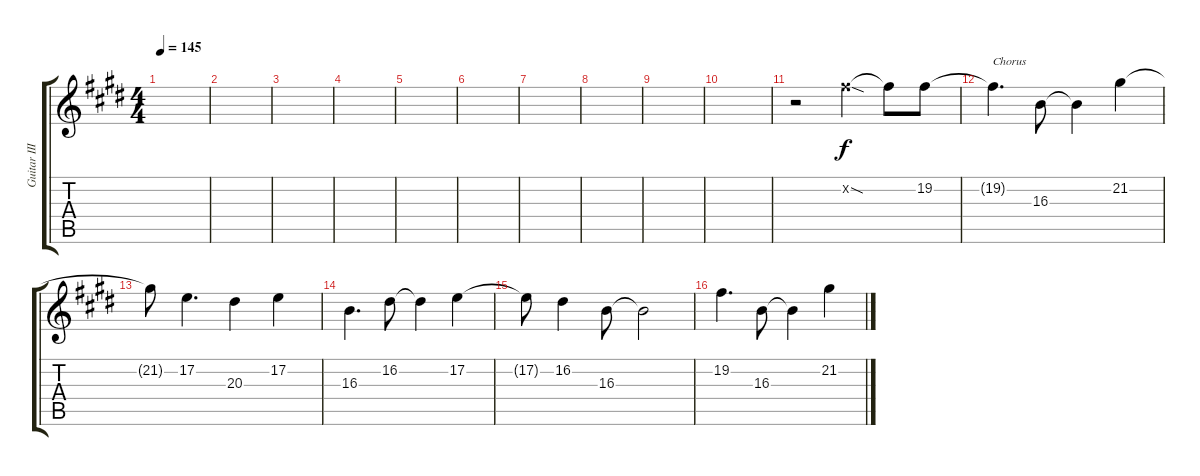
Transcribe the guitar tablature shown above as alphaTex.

\track ("Guitar III" "Guitar III") {instrument fx8scifi}
\staff {score tabs}
\tuning (E4 B3 G3 D3 A2 E2) {hide}
\ts (4 4)
\tempo 145
\clef g2
\ks e
|
|
|
|
|
|
|
|
|
|
r.2 19.2{sod x}.4 19.2{t}.8 19.2.8 |
19.2{t}.4{d txt "Chorus"} 16.3.8 16.3{t}.4 21.2.4 |
21.2{t}.8 17.2.4{d} 20.3.4 17.2.4 |
16.3.4{d} 16.2.8 16.2{t}.4 17.2.4 |
17.2{t}.8 16.2.4 16.3.8 16.3{t}.2 |
19.2.4{d} 16.3.8 16.3{t}.4 21.2.4
